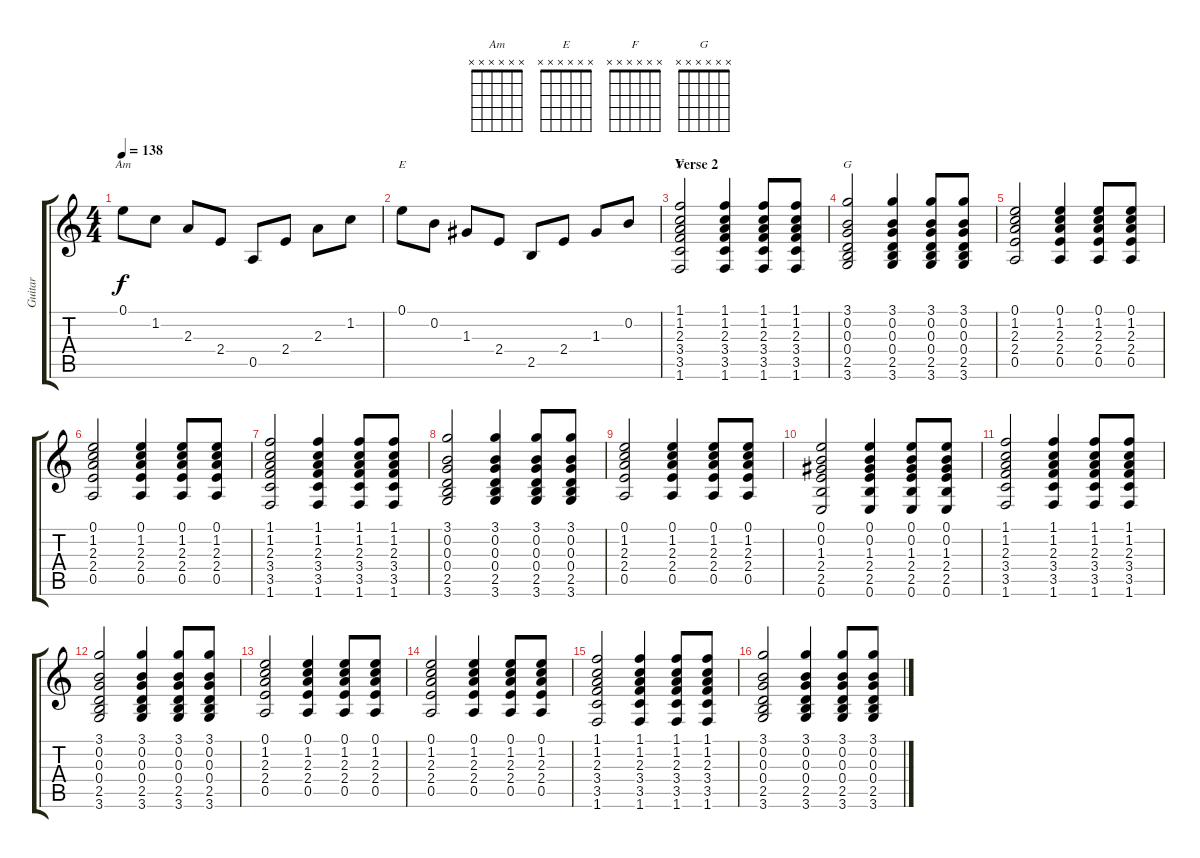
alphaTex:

\track ("Guitar" "Guitar") {instrument acousticguitarsteel}
\staff {score tabs}
\tuning (E4 B3 G3 D3 A2 E2) {hide}
\chord ("Am" x x x x x x)
\chord ("E" x x x x x x)
\chord ("F" x x x x x x)
\chord ("G" x x x x x x)
\ts (4 4)
\tempo 138
\clef g2
\ks c
0.1.8{ch "Am" dy f} 1.2.8 2.3.8 2.4.8 0.5.8 2.4.8 2.3.8 1.2.8 |
0.1.8{ch "E"} 0.2.8 1.3.8 2.4.8 2.5.8 2.4.8 1.3.8 0.2.8 |
\section ("" "Verse 2")
(1.1 1.2 2.3 3.4 3.5 1.6).2{ch "F"} (1.1 1.2 2.3 3.4 3.5 1.6).4 (1.1 1.2 2.3 3.4 3.5 1.6).8 (1.1 1.2 2.3 3.4 3.5 1.6).8 |
(3.1 0.2 0.3 0.4 2.5 3.6).2{ch "G"} (3.1 0.2 0.3 0.4 2.5 3.6).4 (3.1 0.2 0.3 0.4 2.5 3.6).8 (3.1 0.2 0.3 0.4 2.5 3.6).8 |
(0.1 1.2 2.3 2.4 0.5).2 (0.1 1.2 2.3 2.4 0.5).4 (0.1 1.2 2.3 2.4 0.5).8 (0.1 1.2 2.3 2.4 0.5).8 |
(0.1 1.2 2.3 2.4 0.5).2 (0.1 1.2 2.3 2.4 0.5).4 (0.1 1.2 2.3 2.4 0.5).8 (0.1 1.2 2.3 2.4 0.5).8 |
(1.1 1.2 2.3 3.4 3.5 1.6).2 (1.1 1.2 2.3 3.4 3.5 1.6).4 (1.1 1.2 2.3 3.4 3.5 1.6).8 (1.1 1.2 2.3 3.4 3.5 1.6).8 |
(3.1 0.2 0.3 0.4 2.5 3.6).2 (3.1 0.2 0.3 0.4 2.5 3.6).4 (3.1 0.2 0.3 0.4 2.5 3.6).8 (3.1 0.2 0.3 0.4 2.5 3.6).8 |
(0.1 1.2 2.3 2.4 0.5).2 (0.1 1.2 2.3 2.4 0.5).4 (0.1 1.2 2.3 2.4 0.5).8 (0.1 1.2 2.3 2.4 0.5).8 |
(0.1 0.2 1.3 2.4 2.5 0.6).2 (0.1 0.2 1.3 2.4 2.5 0.6).4 (0.1 0.2 1.3 2.4 2.5 0.6).8 (0.1 0.2 1.3 2.4 2.5 0.6).8 |
(1.1 1.2 2.3 3.4 3.5 1.6).2 (1.1 1.2 2.3 3.4 3.5 1.6).4 (1.1 1.2 2.3 3.4 3.5 1.6).8 (1.1 1.2 2.3 3.4 3.5 1.6).8 |
(3.1 0.2 0.3 0.4 2.5 3.6).2 (3.1 0.2 0.3 0.4 2.5 3.6).4 (3.1 0.2 0.3 0.4 2.5 3.6).8 (3.1 0.2 0.3 0.4 2.5 3.6).8 |
(0.1 1.2 2.3 2.4 0.5).2 (0.1 1.2 2.3 2.4 0.5).4 (0.1 1.2 2.3 2.4 0.5).8 (0.1 1.2 2.3 2.4 0.5).8 |
(0.1 1.2 2.3 2.4 0.5).2 (0.1 1.2 2.3 2.4 0.5).4 (0.1 1.2 2.3 2.4 0.5).8 (0.1 1.2 2.3 2.4 0.5).8 |
(1.1 1.2 2.3 3.4 3.5 1.6).2 (1.1 1.2 2.3 3.4 3.5 1.6).4 (1.1 1.2 2.3 3.4 3.5 1.6).8 (1.1 1.2 2.3 3.4 3.5 1.6).8 |
(3.1 0.2 0.3 0.4 2.5 3.6).2 (3.1 0.2 0.3 0.4 2.5 3.6).4 (3.1 0.2 0.3 0.4 2.5 3.6).8 (3.1 0.2 0.3 0.4 2.5 3.6).8
